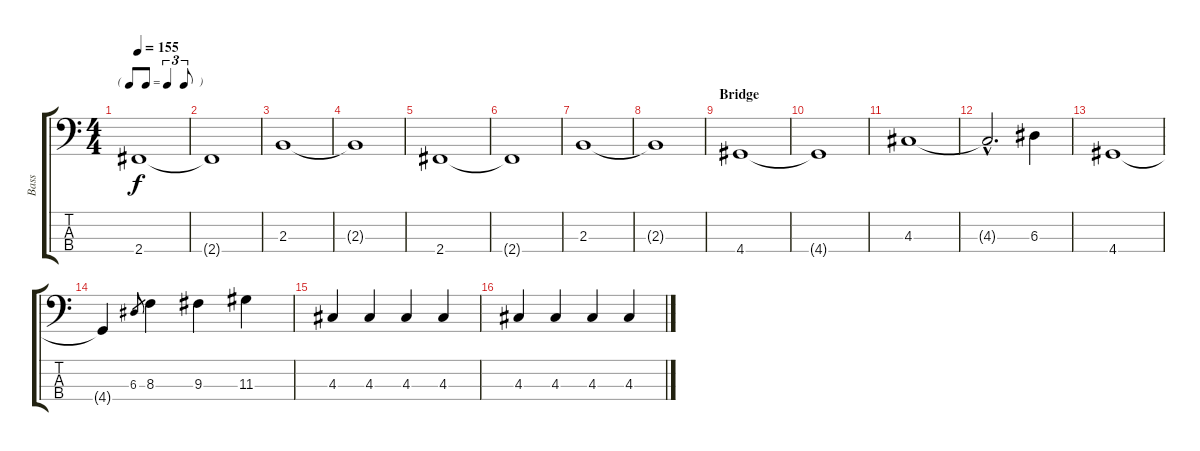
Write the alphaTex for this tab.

\track ("Bass" "Bass") {instrument electricbassfinger}
\staff {score tabs}
\tuning (G2 D2 A1 E1) {hide}
\ts (4 4)
\tf triplet8th
\tempo 155
\clef f4
\ks c
2.4.1{dy f} |
2.4{t}.1 |
2.3.1 |
2.3{t}.1 |
2.4.1 |
2.4{t}.1 |
2.3.1 |
2.3{t}.1 |
\section ("" "Bridge")
4.4.1 |
4.4{t}.1 |
4.3.1 |
4.3{hac t}.2{d} 6.3.4 |
4.4.1 |
4.4{t}.4 6.3.8{gr} 8.3.4 9.3.4 11.3.4 |
4.3.4 4.3.4 4.3.4 4.3.4 |
4.3.4 4.3.4 4.3.4 4.3.4
